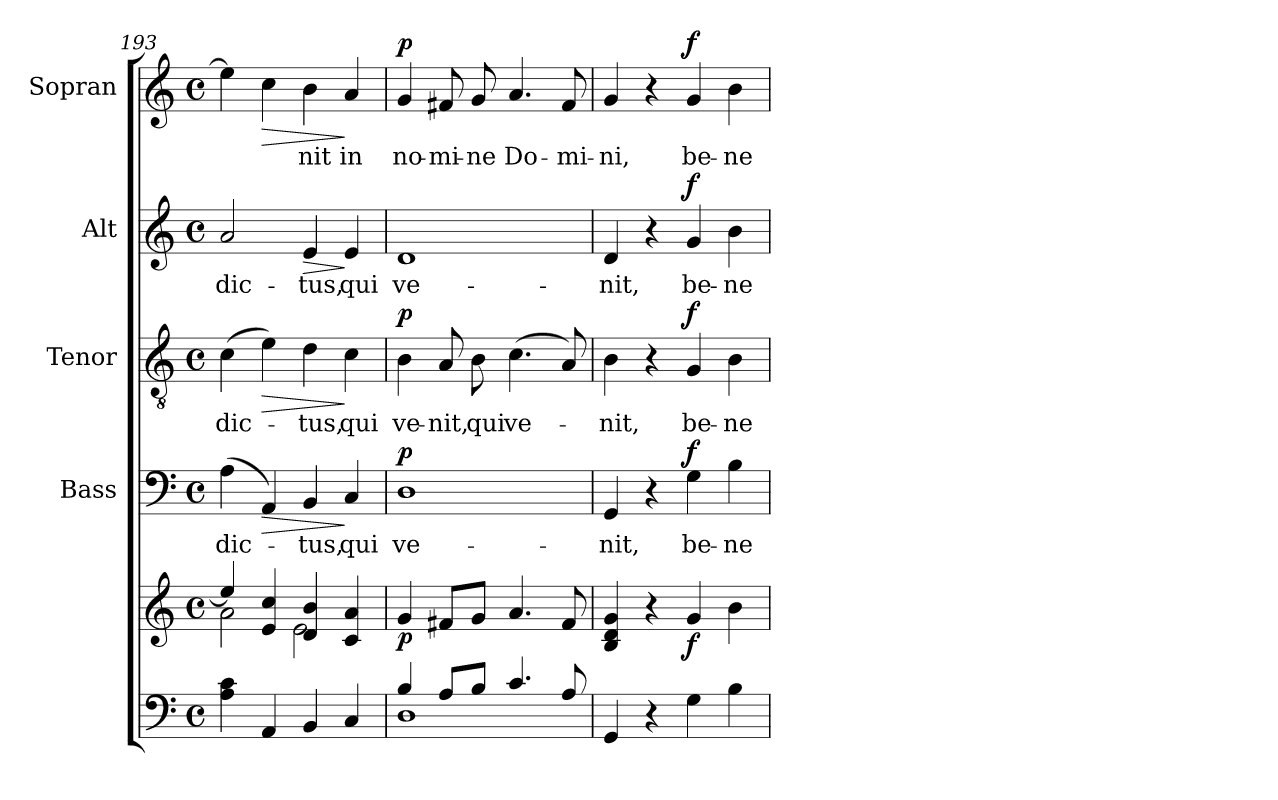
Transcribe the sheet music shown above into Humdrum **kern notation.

**kern	**kern	**dynam	**kern	**text	**dynam	**kern	**text	**dynam	**kern	**text	**dynam	**kern	**text	**dynam
*part5	*part5	*part5	*part4	*part4	*part4	*part3	*part3	*part3	*part2	*part2	*part2	*part1	*part1	*part1
*staff6	*staff5	*staff5/6	*staff4	*staff4	*staff4	*staff3	*staff3	*staff3	*staff2	*staff2	*staff2	*staff1	*staff1	*staff1
*	*	*	*I"Bass	*	*	*I"Tenor	*	*	*I"Alt	*	*	*I"Sopran	*	*
*	*	*	*I'B	*	*	*I'T	*	*	*I'A	*	*	*I'S	*	*
*clefF4	*clefG2	*	*clefF4	*	*	*clefGv2	*	*	*clefG2	*	*	*clefG2	*	*
*k[]	*k[]	*	*k[]	*	*	*k[]	*	*	*k[]	*	*	*k[]	*	*
*C:	*C:	*	*C:	*	*	*C:	*	*	*C:	*	*	*C:	*	*
*M4/4	*M4/4	*	*M4/4	*	*	*M4/4	*	*	*M4/4	*	*	*M4/4	*	*
*met(c)	*met(c)	*	*met(c)	*	*	*met(c)	*	*	*met(c)	*	*	*met(c)	*	*
=193	=193	=193	=193	=193	=193	=193	=193	=193	=193	=193	=193	=193	=193	=193
*	*^	*	*	*	*	*	*	*	*	*	*	*	*	*
!	!	!	!	!	!LO:LY:b	!	!	!LO:LY:b	!	!	!LO:LY:b	!	!	!	!
4A\ 4c\	4ee/]	2a\	.	(>4A\	-dic-	.	(>4c\	-dic-	.	2a/	-dic-	.	4ee\]	.	.
!	!	!	!	!	!	!LO:HP:b	!	!	!LO:HP:b	!	!	!	!	!	!LO:HP:b
4AA/	4e/ 4cc/	.	.	4AA/)	.	>	4e\)	.	>	.	.	.	4cc\	.	>
!	!	!	!	!	!LO:LY:b	!	!	!LO:LY:b	!	!	!LO:LY:b	!LO:HP:b	!	!LO:LY:b	!
4BB/	4d/ 4b/	2e\	.	4BB/	-tus,	.	4d\	-tus,	.	4e/	-tus,	>	4b\	-nit	.
!	!	!	!	!	!LO:LY:b	!	!	!LO:LY:b	!	!	!LO:LY:b	!	!	!LO:LY:b	!
4C/	4c/ 4a/	.	.	4C/	qui	]	4c\	qui	]	4e/	qui	]	4a/	in	]
*	*v	*v	*	*	*	*	*	*	*	*	*	*	*	*	*
=194	=194	=194	=194	=194	=194	=194	=194	=194	=194	=194	=194	=194	=194	=194
*^	*	*	*	*	*	*	*	*	*	*	*	*	*	*
!	!	!	!LO:DY:b	!	!LO:LY:b	!LO:DY:a	!	!LO:LY:b	!LO:DY:a	!	!LO:LY:b	!	!	!LO:LY:b	!LO:DY:a
4B/	1D	4g/	p	1D	ve-	p	4B\	ve-	p	1d	ve-	.	4g/	no-	p
!	!	!	!	!	!	!	!	!LO:LY:b	!	!	!	!	!	!LO:LY:b	!
8A/L	.	8f#X/L	.	.	.	.	8A/	-nit,	.	.	.	.	8f#X/	-mi-	.
!	!	!	!	!	!	!	!	!LO:LY:b	!	!	!	!	!	!LO:LY:b	!
8B/J	.	8g/J	.	.	.	.	8B\	qui	.	.	.	.	8g/	-ne	.
!	!	!	!	!	!	!	!	!LO:LY:b	!	!	!	!	!	!LO:LY:b	!
4.c/	.	4.a/	.	.	.	.	(>4.c\	ve-	.	.	.	.	4.a/	Do-	.
!	!	!	!	!	!	!	!	!	!	!	!	!	!	!LO:LY:b	!
8A/	.	8f#/	.	.	.	.	8A/)	.	.	.	.	.	8f#/	-mi-	.
*v	*v	*	*	*	*	*	*	*	*	*	*	*	*	*	*
=195	=195	=195	=195	=195	=195	=195	=195	=195	=195	=195	=195	=195	=195	=195
!	!	!	!	!LO:LY:b	!	!	!LO:LY:b	!	!	!LO:LY:b	!	!	!LO:LY:b	!
4GG/	4B/ 4d/ 4g/	.	4GG/	-nit,	.	4B\	-nit,	.	4d/	-nit,	.	4g/	-ni,	.
4r	4r	.	4r	.	.	4r	.	.	4r	.	.	4r	.	.
!	!	!LO:DY:b	!	!LO:LY:b	!LO:DY:a	!	!LO:LY:b	!LO:DY:a	!	!LO:LY:b	!LO:DY:a	!	!LO:LY:b	!LO:DY:a
4G\	4g/	f	4G\	be-	f	4G/	be-	f	4g/	be-	f	4g/	be-	f
!	!	!	!	!LO:LY:b	!	!	!LO:LY:b	!	!	!LO:LY:b	!	!	!LO:LY:b	!
4B\	4b\	.	4B\	-ne-	.	4B\	-ne-	.	4b\	-ne-	.	4b\	-ne-	.
=	=	=	=	=	=	=	=	=	=	=	=	=	=	=
*-	*-	*-	*-	*-	*-	*-	*-	*-	*-	*-	*-	*-	*-	*-
